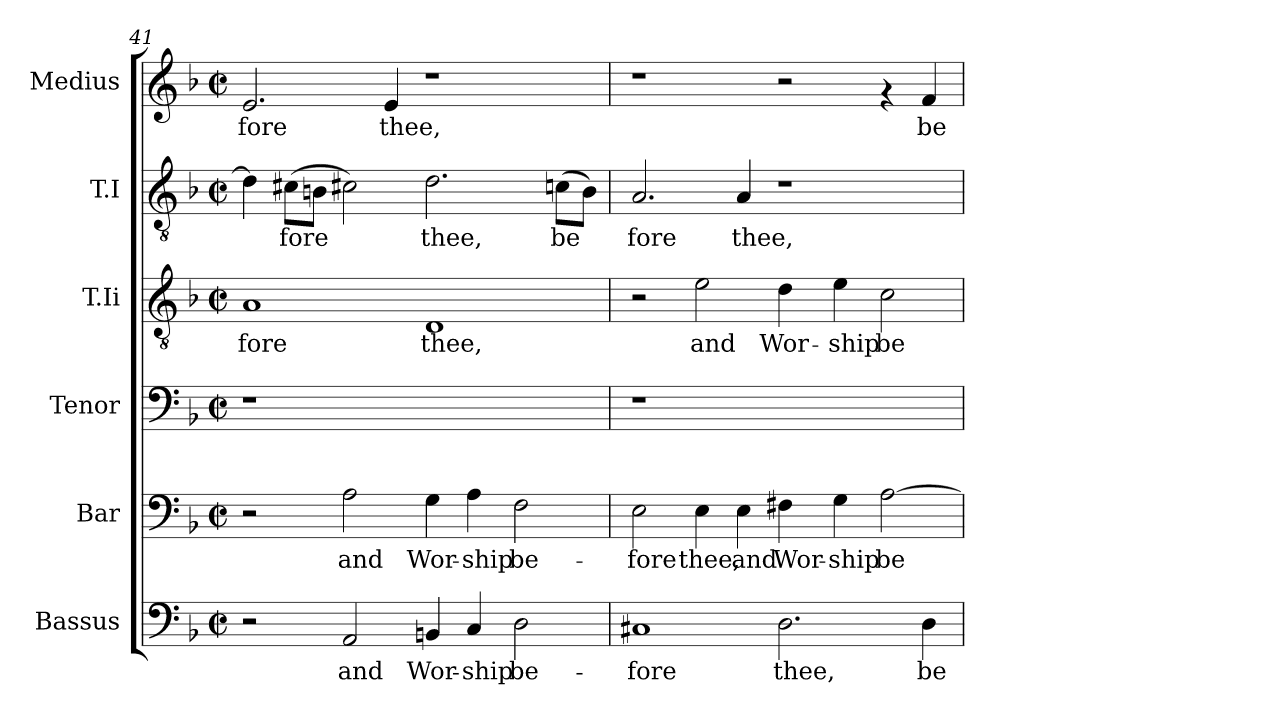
**kern	**text	**kern	**text	**kern	**kern	**text	**kern	**text	**kern	**text
*part6	*part6	*part5	*part5	*part4	*part3	*part3	*part2	*part2	*part1	*part1
*staff6	*staff6	*staff5	*staff5	*staff4	*staff3	*staff3	*staff2	*staff2	*staff1	*staff1
*I"Bassus	*	*I"Bar	*	*I"Tenor	*I"T.Ii	*	*I"T.I	*	*I"Medius	*
*I'B	*	*I'Bar	*	*	*I'T.Ii	*	*I'T.I	*	*I'M	*
*clefF4	*	*clefF4	*	*clefF4	*clefGv2	*	*clefGv2	*	*clefG2	*
*k[b-]	*	*k[b-]	*	*k[b-]	*k[b-]	*	*k[b-]	*	*k[b-]	*
*F:	*	*F:	*	*F:	*F:	*	*F:	*	*F:	*
*M2/2	*	*M2/2	*	*M2/2	*M2/2	*	*M2/2	*	*M2/2	*
*met(c|)	*	*met(c|)	*	*met(c|)	*met(c|)	*	*met(c|)	*	*met(c|)	*
=41	=41	=41	=41	=41	=41	=41	=41	=41	=41	=41
!	!	!	!	!	!	!LO:LY:b:cj	!	!LO:LY:b:rj	!	!LO:LY:b:cj
2r	.	2r	.	1r	1A	-fore	4d\]	--	2.e/	-fore
!	!	!	!	!	!	!	!	!LO:LY:b:rj	!	!
.	.	.	.	.	.	.	(>8c#X\L	-fore	.	.
!	!	!	!	!	!	!	!	!LO:LY:b:rj	!	!
.	.	.	.	.	.	.	8B\J	.	.	.
!	!LO:LY:b:cj	!	!LO:LY:b:cj	!	!	!	!	!LO:LY:b:rj	!	!
2AA/	and	2A\	and	.	.	.	2c#X\)	.	.	.
!	!	!	!	!	!	!	!	!	!	!LO:LY:b:cj
.	.	.	.	.	.	.	.	.	4e/	thee,
!	!LO:LY:b:cj	!	!LO:LY:b:cj	!	!	!LO:LY:b:cj	!	!LO:LY:b:rj	!	!
4BBn/	Wor-	4G\	Wor-	1ryy	1D	thee,	2.d\	thee,	1r	.
!	!LO:LY:b:cj	!	!LO:LY:b:cj	!	!	!	!	!	!	!
4C/	-ship	4A\	-ship	.	.	.	.	.	.	.
!	!LO:LY:b:cj	!	!LO:LY:b:cj	!	!	!	!	!	!	!
2D\	be-	2F\	be-	.	.	.	.	.	.	.
!	!	!	!	!	!	!	!	!LO:LY:b:rj	!	!
.	.	.	.	.	.	.	(>8c\L	be-	.	.
!	!	!	!	!	!	!	!	!LO:LY:b:rj	!	!
.	.	.	.	.	.	.	8B\J)	--	.	.
=42	=42	=42	=42	=42	=42	=42	=42	=42	=42	=42
!	!LO:LY:b:cj	!	!LO:LY:b:cj	!	!	!	!	!LO:LY:b:rj	!	!
1C#X	-fore	2E\	-fore	1r	2r	.	2.A/	-fore	1r	.
!	!	!	!LO:LY:b:cj	!	!	!LO:LY:b:cj	!	!	!	!
.	.	4E\	thee,	.	2e\	and	.	.	.	.
!	!	!	!LO:LY:b:cj	!	!	!	!	!LO:LY:b:rj	!	!
.	.	4E\	and	.	.	.	4A/	thee,	.	.
!	!LO:LY:b:cj	!	!LO:LY:b:cj	!	!	!LO:LY:b:cj	!	!	!	!
2.D\	thee,	4F#X\	Wor-	1ryy	4d\	Wor-	1r	.	2r	.
!	!	!	!LO:LY:b:cj	!	!	!LO:LY:b:cj	!	!	!	!
.	.	4G\	-ship	.	4e\	-ship	.	.	.	.
!	!	!	!LO:LY:b:cj	!	!	!LO:LY:b:cj	!	!	!	!
.	.	[<2A\	be-	.	2c\	be-	.	.	4rf	.
!	!LO:LY:b:cj	!	!	!	!	!	!	!	!	!LO:LY:b:cj
4D\	be-	.	.	.	.	.	.	.	4f/	be-
=	=	=	=	=	=	=	=	=	=	=
*-	*-	*-	*-	*-	*-	*-	*-	*-	*-	*-
